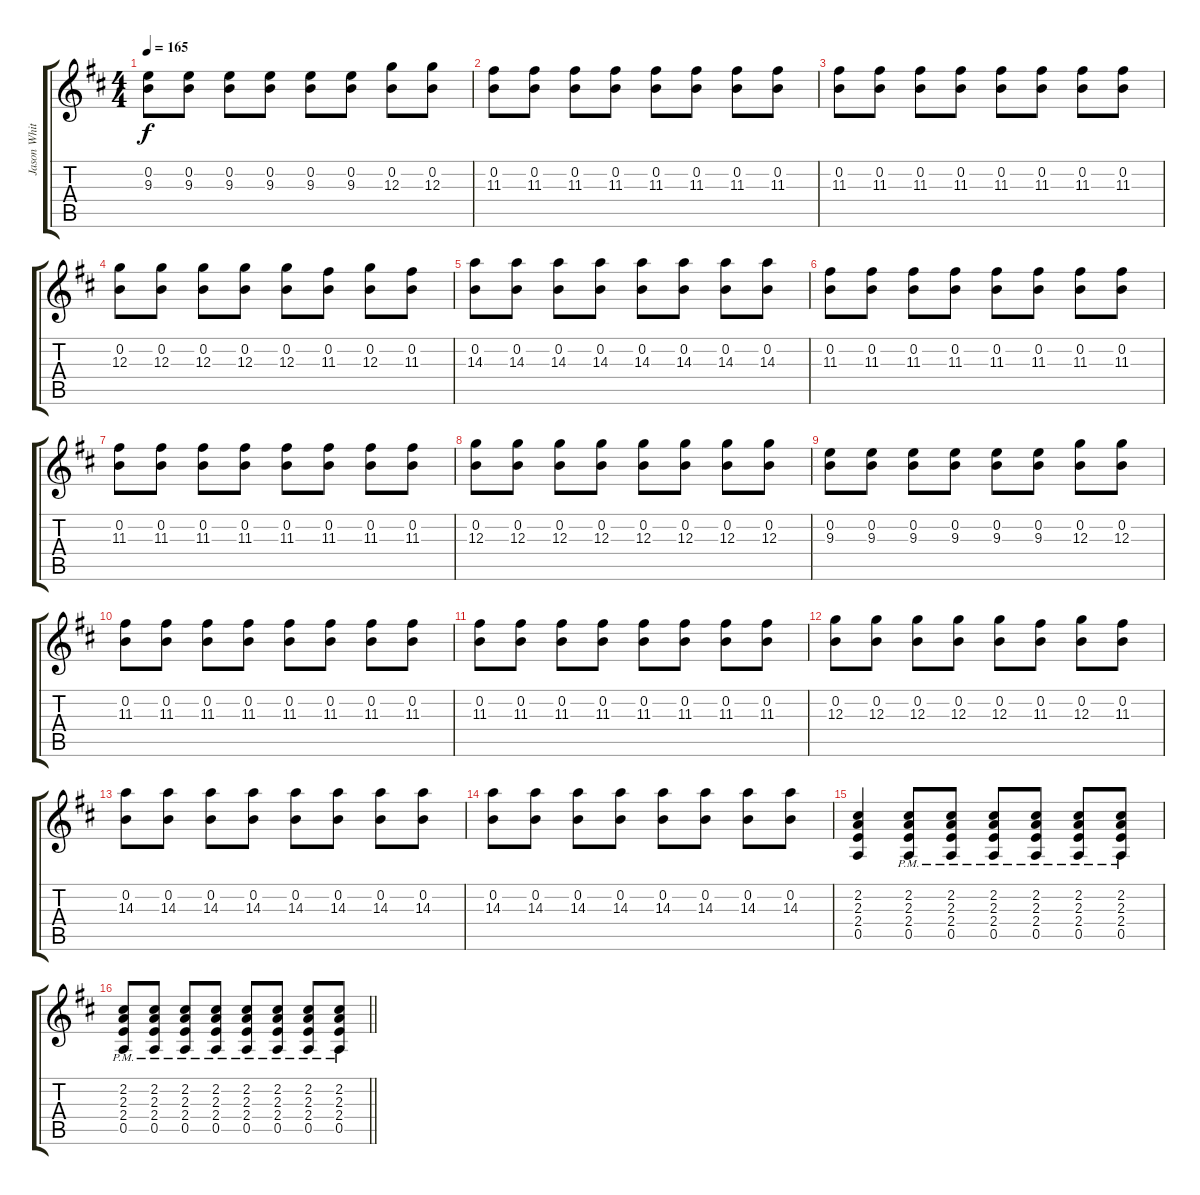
\track ("Jason White (Lead Guitar)" "Jason Whit") {instrument distortionguitar}
\staff {score tabs}
\tuning (E4 B3 G3 D3 A2 E2) {hide}
\ts (4 4)
\tempo 165
\clef g2
\ks d
(0.2 9.3).8{dy f} (0.2 9.3).8 (0.2 9.3).8 (0.2 9.3).8 (0.2 9.3).8 (0.2 9.3).8 (0.2 12.3).8 (0.2 12.3).8 |
(0.2 11.3).8 (0.2 11.3).8 (0.2 11.3).8 (0.2 11.3).8 (0.2 11.3).8 (0.2 11.3).8 (0.2 11.3).8 (0.2 11.3).8 |
(0.2 11.3).8 (0.2 11.3).8 (0.2 11.3).8 (0.2 11.3).8 (0.2 11.3).8 (0.2 11.3).8 (0.2 11.3).8 (0.2 11.3).8 |
(0.2 12.3).8 (0.2 12.3).8 (0.2 12.3).8 (0.2 12.3).8 (0.2 12.3).8 (0.2 11.3).8 (0.2 12.3).8 (0.2 11.3).8 |
(0.2 14.3).8 (0.2 14.3).8 (0.2 14.3).8 (0.2 14.3).8 (0.2 14.3).8 (0.2 14.3).8 (0.2 14.3).8 (0.2 14.3).8 |
(0.2 11.3).8 (0.2 11.3).8 (0.2 11.3).8 (0.2 11.3).8 (0.2 11.3).8 (0.2 11.3).8 (0.2 11.3).8 (0.2 11.3).8 |
(0.2 11.3).8 (0.2 11.3).8 (0.2 11.3).8 (0.2 11.3).8 (0.2 11.3).8 (0.2 11.3).8 (0.2 11.3).8 (0.2 11.3).8 |
(0.2 12.3).8 (0.2 12.3).8 (0.2 12.3).8 (0.2 12.3).8 (0.2 12.3).8 (0.2 12.3).8 (0.2 12.3).8 (0.2 12.3).8 |
(0.2 9.3).8 (0.2 9.3).8 (0.2 9.3).8 (0.2 9.3).8 (0.2 9.3).8 (0.2 9.3).8 (0.2 12.3).8 (0.2 12.3).8 |
(0.2 11.3).8 (0.2 11.3).8 (0.2 11.3).8 (0.2 11.3).8 (0.2 11.3).8 (0.2 11.3).8 (0.2 11.3).8 (0.2 11.3).8 |
(0.2 11.3).8 (0.2 11.3).8 (0.2 11.3).8 (0.2 11.3).8 (0.2 11.3).8 (0.2 11.3).8 (0.2 11.3).8 (0.2 11.3).8 |
(0.2 12.3).8 (0.2 12.3).8 (0.2 12.3).8 (0.2 12.3).8 (0.2 12.3).8 (0.2 11.3).8 (0.2 12.3).8 (0.2 11.3).8 |
(0.2 14.3).8 (0.2 14.3).8 (0.2 14.3).8 (0.2 14.3).8 (0.2 14.3).8 (0.2 14.3).8 (0.2 14.3).8 (0.2 14.3).8 |
(0.2 14.3).8 (0.2 14.3).8 (0.2 14.3).8 (0.2 14.3).8 (0.2 14.3).8 (0.2 14.3).8 (0.2 14.3).8 (0.2 14.3).8 |
(2.2 2.3 2.4 0.5).4 (2.2{pm} 2.3{pm} 2.4{pm} 0.5{pm}).8 (2.2{pm} 2.3{pm} 2.4{pm} 0.5{pm}).8 (2.2{pm} 2.3{pm} 2.4{pm} 0.5{pm}).8 (2.2{pm} 2.3{pm} 2.4{pm} 0.5{pm}).8 (2.2{pm} 2.3{pm} 2.4{pm} 0.5{pm}).8 (2.2{pm} 2.3{pm} 2.4{pm} 0.5{pm}).8 |
\barLineRight lightlight
(2.2{pm} 2.3{pm} 2.4{pm} 0.5{pm}).8 (2.2{pm} 2.3{pm} 2.4{pm} 0.5{pm}).8 (2.2{pm} 2.3{pm} 2.4{pm} 0.5{pm}).8 (2.2{pm} 2.3{pm} 2.4{pm} 0.5{pm}).8 (2.2{pm} 2.3{pm} 2.4{pm} 0.5{pm}).8 (2.2{pm} 2.3{pm} 2.4{pm} 0.5{pm}).8 (2.2{pm} 2.3{pm} 2.4{pm} 0.5{pm}).8 (2.2{pm} 2.3{pm} 2.4{pm} 0.5{pm}).8
